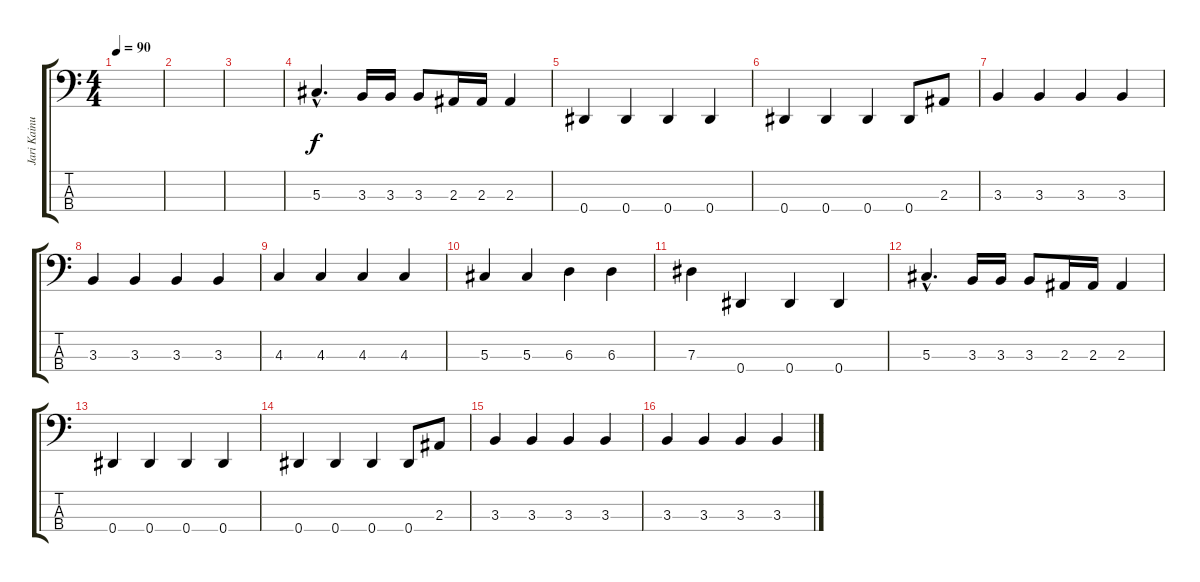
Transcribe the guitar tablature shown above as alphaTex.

\track ("Jari Kainulainen Bass" "Jari Kainu") {instrument synthbass2}
\staff {score tabs}
\tuning (Gb2 Db2 Ab1 Eb1) {hide}
\ts (4 4)
\tempo 90
\clef f4
\ks c
|
|
|
5.3{hac}.4{d} 3.3.16 3.3.16 3.3.8 2.3.16 2.3.16 2.3.4 |
0.4.4 0.4.4 0.4.4 0.4.4 |
0.4.4 0.4.4 0.4.4 0.4.8 2.3.8 |
3.3.4 3.3.4 3.3.4 3.3.4 |
3.3.4 3.3.4 3.3.4 3.3.4 |
4.3.4 4.3.4 4.3.4 4.3.4 |
5.3.4 5.3.4 6.3.4 6.3.4 |
7.3.4 0.4.4 0.4.4 0.4.4 |
5.3{hac}.4{d} 3.3.16 3.3.16 3.3.8 2.3.16 2.3.16 2.3.4 |
0.4.4 0.4.4 0.4.4 0.4.4 |
0.4.4 0.4.4 0.4.4 0.4.8 2.3.8 |
3.3.4 3.3.4 3.3.4 3.3.4 |
3.3.4 3.3.4 3.3.4 3.3.4
